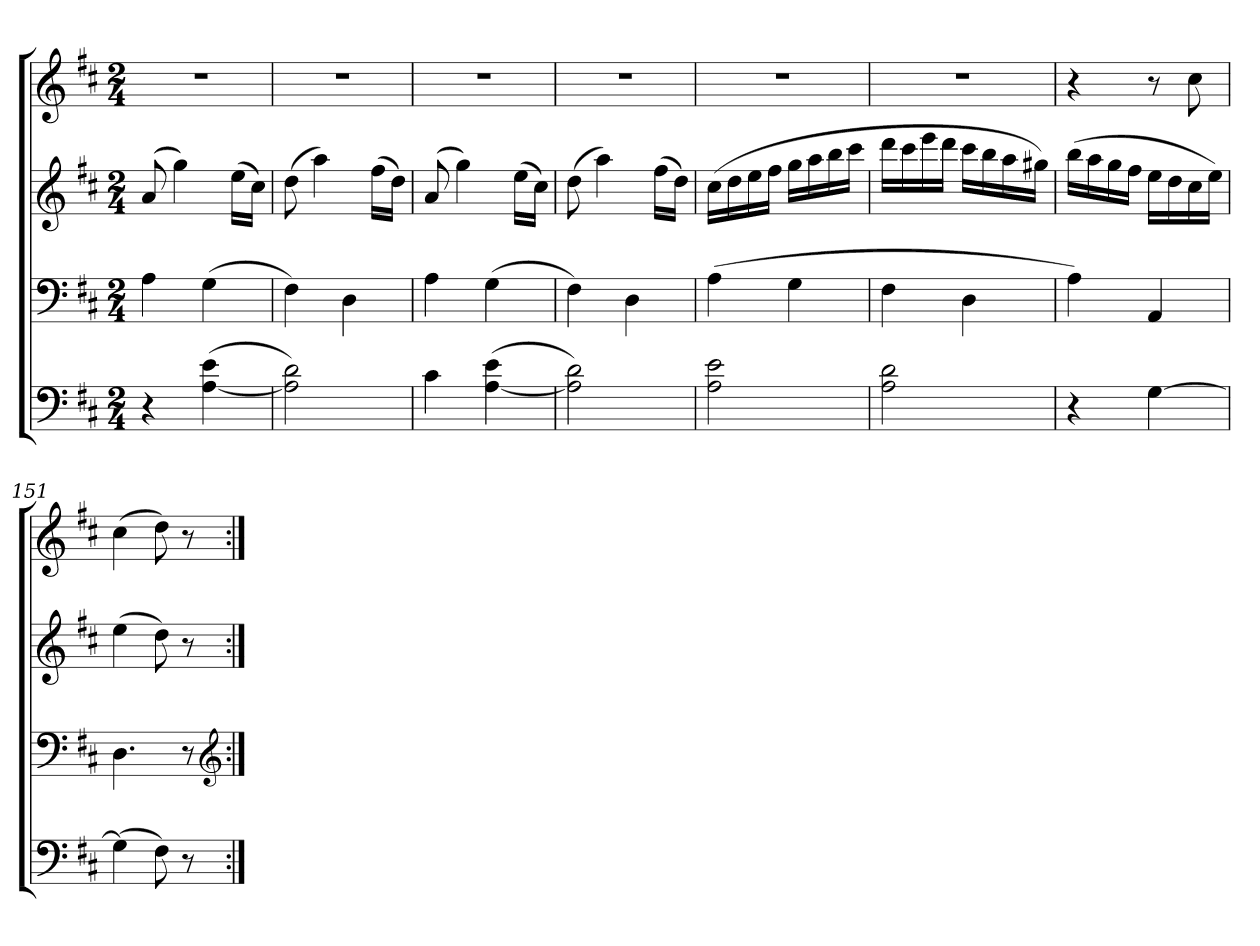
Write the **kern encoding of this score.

**kern	**kern	**kern	**kern
*part4	*part3	*part2	*part1
*staff4	*staff3	*staff2	*staff1
*clefF4	*clefF4	*clefG2	*clefG2
*k[f#c#]	*k[f#c#]	*k[f#c#]	*k[f#c#]
*D:	*D:	*D:	*D:
*M2/4	*M2/4	*M2/4	*M2/4
=	=	=	=
4r	4A	(8a	2r
.	.	4gg)	.
([4A 4e	(4G	.	.
.	.	(16eeLL	.
.	.	16cc#JJ)	.
=145	=145	=145	=145
2A] 2d)	4F#)	(8dd	2r
.	.	4aa)	.
.	4D	.	.
.	.	(16ff#LL	.
.	.	16ddJJ)	.
=146	=146	=146	=146
4c#	4A	(8a	2r
.	.	4gg)	.
([4A 4e	(4G	.	.
.	.	(16eeLL	.
.	.	16cc#JJ)	.
=147	=147	=147	=147
2A] 2d)	4F#)	(8dd	2r
.	.	4aa)	.
.	4D	.	.
.	.	(16ff#LL	.
.	.	16ddJJ)	.
=148	=148	=148	=148
2A 2e	(4A	(16cc#LL	2r
.	.	16dd	.
.	.	16ee	.
.	.	16ff#JJ	.
.	4G	16ggLL	.
.	.	16aa	.
.	.	16bb	.
.	.	16ccc#JJ	.
=149	=149	=149	=149
2A 2d	4F#	16dddLL	2r
.	.	16ccc#	.
.	.	16eee	.
.	.	16dddJJ	.
.	4D	16ccc#LL	.
.	.	16bb	.
.	.	16aa	.
.	.	16gg#XJJ)	.
=150	=150	=150	=150
4r	4A)	(16bbLL	4r
.	.	16aa	.
.	.	16gg	.
.	.	16ff#JJ	.
[4G	4AA	16eeLL	8r
.	.	16dd	.
.	.	16cc#	8cc#
.	.	16eeJJ)	.
=151	=151	=151	=151
(4G]	4.D	(4ee	(4cc#
8F#)	.	8dd)	8dd)
8r	8r	8r	8r
*	*clefG2	*	*
=:|!	=:|!	=:|!	=:|!
*-	*-	*-	*-
